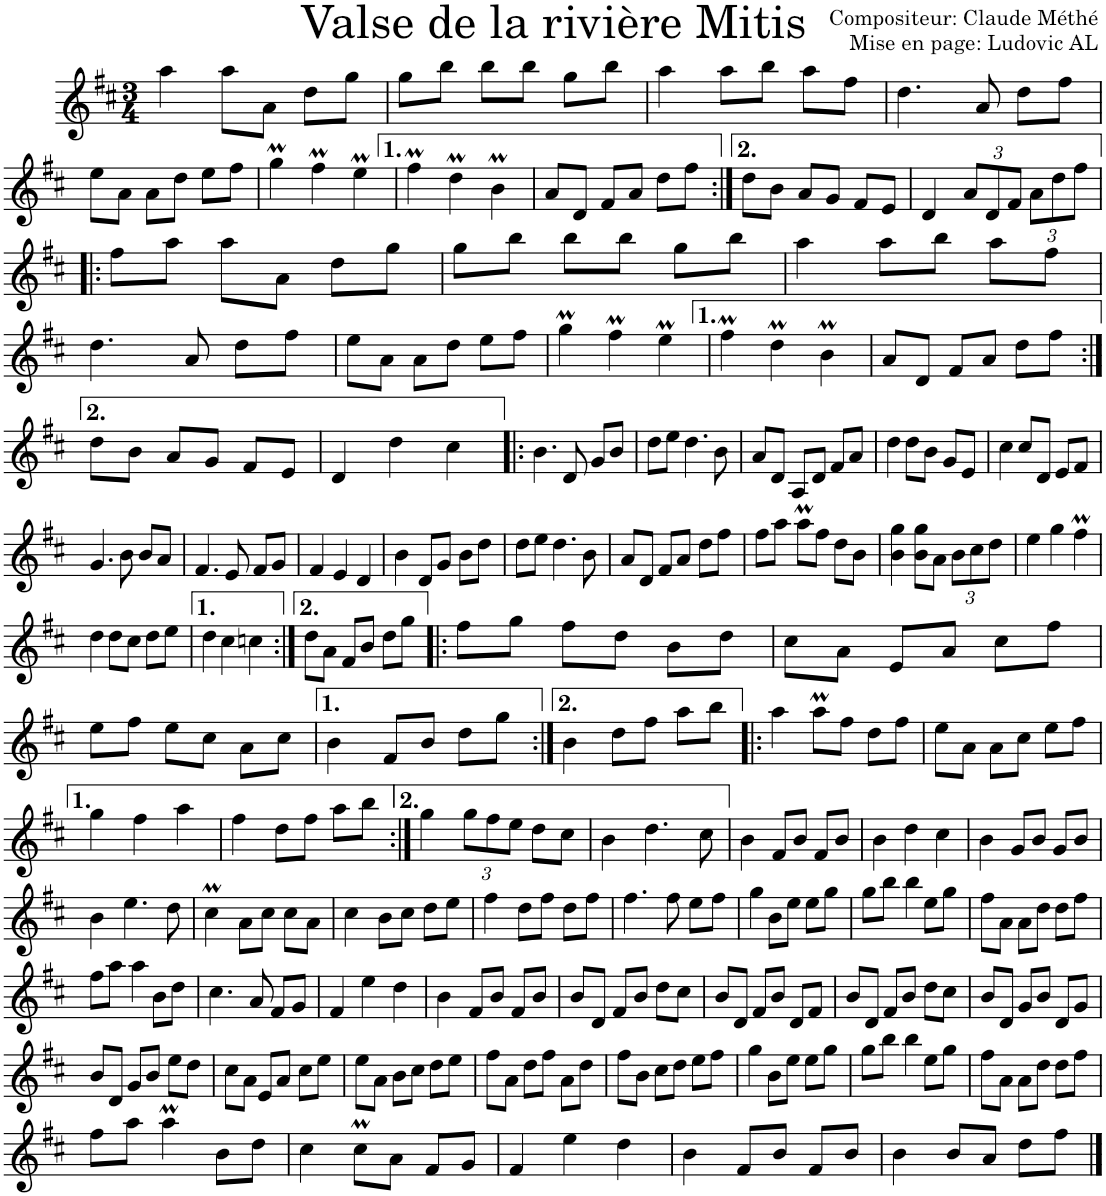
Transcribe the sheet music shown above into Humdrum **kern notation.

**kern
*part1
*staff1
*I"Violon
*I'Vln.
*clefG2
*k[f#c#]
*M3/4
=1
4aa\
8aa\L
8a\J
8dd\L
8gg\J
=2
8gg\L
8bb\J
8bb\L
8bb\J
8gg\L
8bb\J
=3
4aa\
8aa\L
8bb\J
8aa\L
8ff#\J
=4
4.dd\
8a/
8dd\L
8ff#\J
!!LO:LB:g=z
=5
8ee\L
8a\J
8a\L
8dd\J
8ee\L
8ff#\J
=6
4ggM\
4ff#m\
4eeM\
=7
4ff#m\
4ddM\
4bM\
=8
8a/L
8d/J
8f#/L
8a/J
8dd\L
8ff#\J
=9:|!
8dd\L
8b\J
8a/L
8g/J
8f#/L
8e/J
=10
4d/
*Xbrackettup
12a/L
12d/
12f#/J
12a\L
12dd\
12ff#\J
!!LO:LB:g=z
=11!|:
8ff#\L
8aa\J
8aa\L
8a\J
8dd\L
8gg\J
=12
8gg\L
8bb\J
8bb\L
8bb\J
8gg\L
8bb\J
=13
4aa\
8aa\L
8bb\J
8aa\L
8ff#\J
!!LO:LB:g=z
=14
4.dd\
8a/
8dd\L
8ff#\J
=15
8ee\L
8a\J
8a\L
8dd\J
8ee\L
8ff#\J
=16
4ggM\
4ff#m\
4eeM\
=17
4ff#m\
4ddM\
4bM\
=18
8a/L
8d/J
8f#/L
8a/J
8dd\L
8ff#\J
!!LO:LB:g=z
=19:|!
8dd\L
8b\J
8a/L
8g/J
8f#/L
8e/J
=20
4d/
4dd\
4cc#\
=21!|:
4.b\
8d/
8g/L
8b/J
=22
8dd\L
8ee\J
4.dd\
8b\
=23
8a/L
8d/J
8A/L
8d/J
8f#/L
8a/J
=24
4dd\
8dd\L
8b\J
8g/L
8e/J
=25
4cc#\
8cc#/L
8d/J
8e/L
8f#/J
!!LO:LB:g=z
=26
4.g/
8b\
8b/L
8a/J
=27
4.f#/
8e/
8f#/L
8g/J
=28
4f#/
4e/
4d/
=29
4b\
8d/L
8g/J
8b\L
8dd\J
=30
8dd\L
8ee\J
4.dd\
8b\
=31
8a/L
8d/J
8f#/L
8a/J
8dd\L
8ff#\J
=32
8ff#\L
8aa\J
8aaM\L
8ff#\J
8dd\L
8b\J
=33
4b\ 4gg\
8b\ 8gg\L
8a\J
12b\L
12cc#\
12dd\J
=34
4ee\
4gg\
4ff#m\
!!LO:LB:g=z
=35
4dd\
8dd\L
8cc#\J
8dd\L
8ee\J
=36
4dd\
4cc#\
4ccn\
=37:|!
8dd\L
8a\J
8f#/L
8b/J
8dd\L
8gg\J
=38!|:
8ff#\L
8gg\J
8ff#\L
8dd\J
8b\L
8dd\J
=39
8cc#\L
8a\J
8e/L
8a/J
8cc#\L
8ff#\J
!!LO:LB:g=z
=40
8ee\L
8ff#\J
8ee\L
8cc#\J
8a\L
8cc#\J
=41
4b\
8f#/L
8b/J
8dd\L
8gg\J
=42:|!
4b\
8dd\L
8ff#\J
8aa\L
8bb\J
=43!|:
4aa\
8aaM\L
8ff#\J
8dd\L
8ff#\J
=44
8ee\L
8a\J
8a\L
8cc#\J
8ee\L
8ff#\J
!!LO:LB:g=z
=45
4gg\
4ff#\
4aa\
=46
4ff#\
8dd\L
8ff#\J
8aa\L
8bb\J
=47:|!
4gg\
12gg\L
12ff#\
12ee\J
8dd\L
8cc#\J
=48
4b\
4.dd\
8cc#\
=49
4b\
8f#/L
8b/J
8f#/L
8b/J
=50
4b\
4dd\
4cc#\
=51
4b\
8g/L
8b/J
8g/L
8b/J
!!LO:LB:g=z
=52
4b\
4.ee\
8dd\
=53
4cc#m\
8a\L
8cc#\J
8cc#\L
8a\J
=54
4cc#\
8b\L
8cc#\J
8dd\L
8ee\J
=55
4ff#\
8dd\L
8ff#\J
8dd\L
8ff#\J
=56
4.ff#\
8ff#\
8ee\L
8ff#\J
=57
4gg\
8b\L
8ee\J
8ee\L
8gg\J
=58
8gg\L
8bb\J
4bb\
8ee\L
8gg\J
=59
8ff#\L
8a\J
8a\L
8dd\J
8dd\L
8ff#\J
!!LO:LB:g=z
=60
8ff#\L
8aa\J
4aa\
8b\L
8dd\J
=61
4.cc#\
8a/
8f#/L
8g/J
=62
4f#/
4ee\
4dd\
=63
4b\
8f#/L
8b/J
8f#/L
8b/J
=64
8b/L
8d/J
8f#/L
8b/J
8dd\L
8cc#\J
=65
8b/L
8d/J
8f#/L
8b/J
8d/L
8f#/J
=66
8b/L
8d/J
8f#/L
8b/J
8dd\L
8cc#\J
=67
8b/L
8d/J
8g/L
8b/J
8d/L
8g/J
!!LO:LB:g=z
=68
8b/L
8d/J
8g/L
8b/J
8ee\L
8dd\J
=69
8cc#\L
8a\J
8e/L
8a/J
8cc#\L
8ee\J
=70
8ee\L
8a\J
8b\L
8cc#\J
8dd\L
8ee\J
=71
8ff#\L
8a\J
8dd\L
8ff#\J
8a\L
8dd\J
=72
8ff#\L
8b\J
8cc#\L
8dd\J
8ee\L
8ff#\J
=73
4gg\
8b\L
8ee\J
8ee\L
8gg\J
=74
8gg\L
8bb\J
4bb\
8ee\L
8gg\J
=75
8ff#\L
8a\J
8a\L
8dd\J
8dd\L
8ff#\J
!!LO:LB:g=z
=76
8ff#\L
8aa\J
4aaM\
8b\L
8dd\J
=77
4cc#\
8cc#m\L
8a\J
8f#/L
8g/J
=78
4f#/
4ee\
4dd\
=79
4b\
8f#/L
8b/J
8f#/L
8b/J
=80
4b\
8b/L
8a/J
8dd\L
8ff#\J
==
*-
